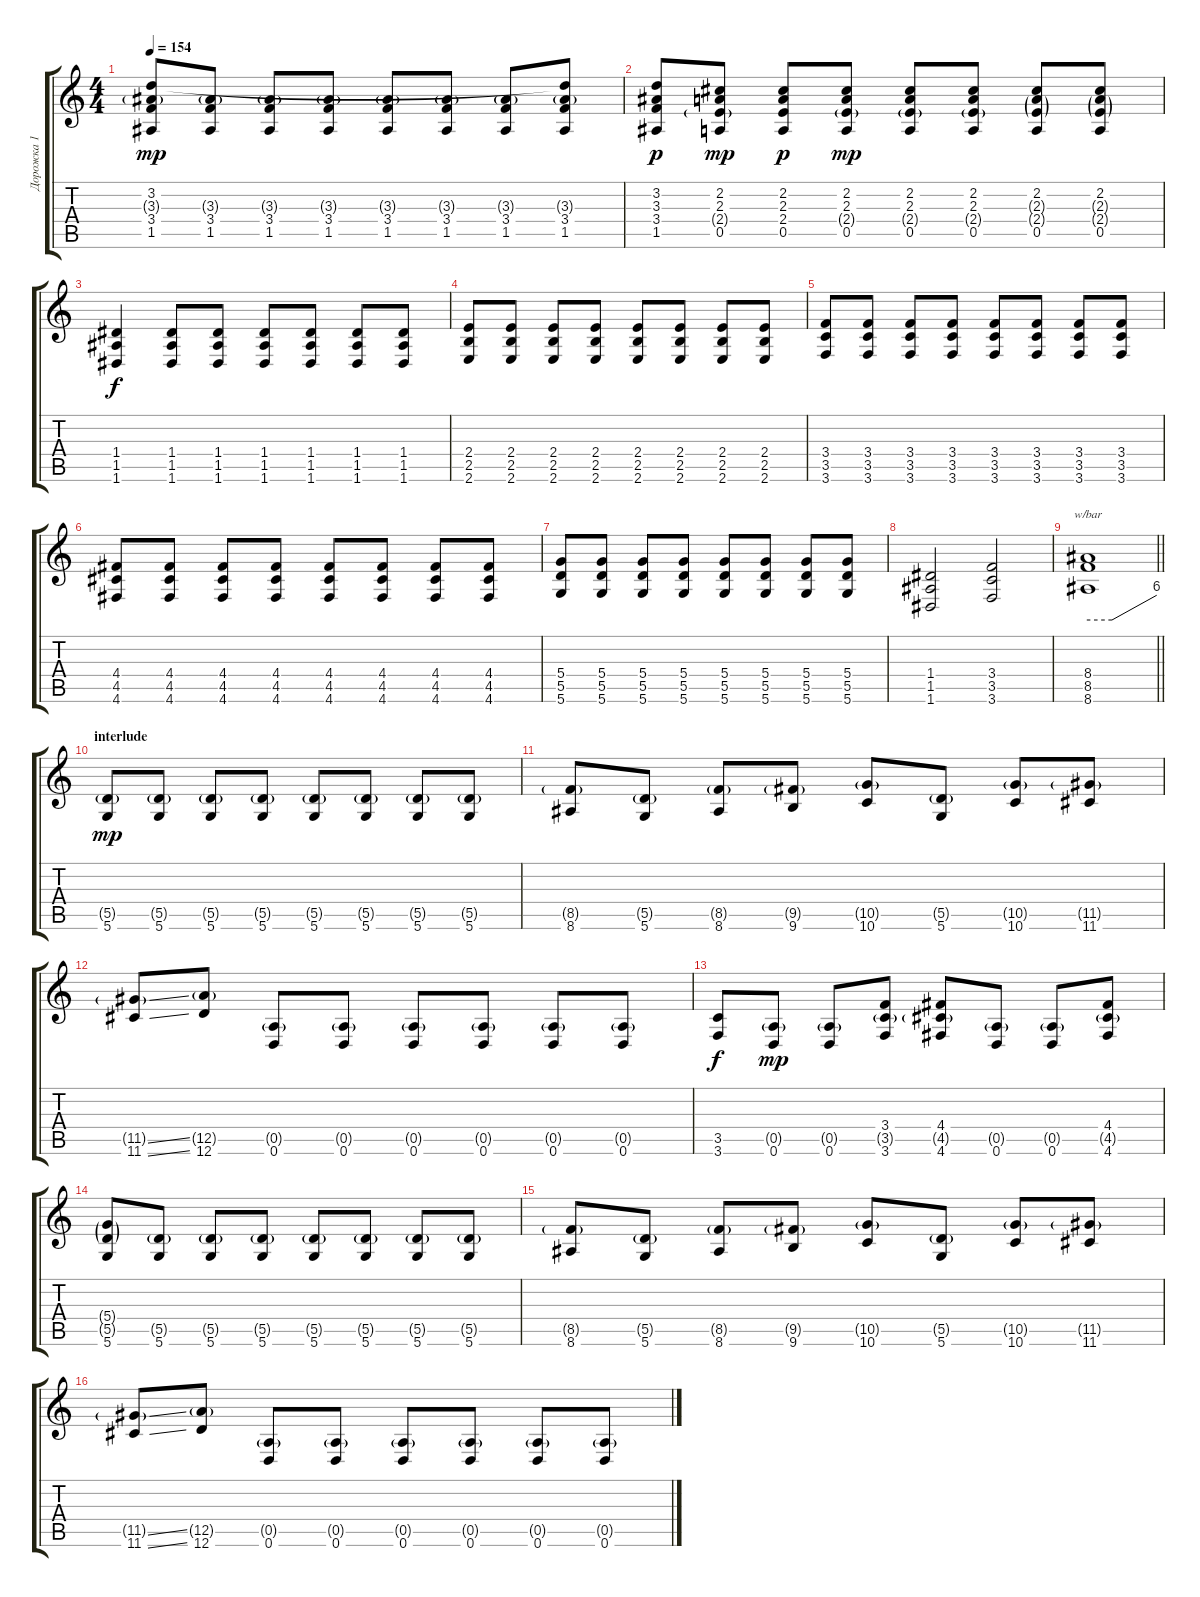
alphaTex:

\track ("Дорожка 1" "Дорожка 1") {instrument distortionguitar}
\staff {score tabs}
\tuning (E4 B3 G3 D3 A2 D2) {hide}
\ts (4 4)
\tempo 154
\clef g2
\ks c
(3.2 3.3{g} 3.4 1.5).8{dy mp} (3.3{g} 3.4 1.5).8 (3.3{g} 3.4 1.5).8 (3.3{g} 3.4 1.5).8 (3.3{g} 3.4 1.5).8 (3.3{g} 3.4 1.5).8 (3.3{g} 3.4 1.5).8 (3.2{t} 3.3{g} 3.4 1.5).8 |
(3.2 3.3 3.4 1.5).8{dy p} (2.2 2.3 2.4{g} 0.5).8{dy mp} (2.2 2.3 2.4 0.5).8{dy p} (2.2 2.3 2.4{g} 0.5).8{dy mp} (2.2 2.3 2.4{g} 0.5).8 (2.2 2.3 2.4{g} 0.5).8 (2.2 2.3{g} 2.4{g} 0.5).8 (2.2 2.3{g} 2.4{g} 0.5).8 |
(1.4 1.5 1.6).4{dy f} (1.4 1.5 1.6).8 (1.4 1.5 1.6).8 (1.4 1.5 1.6).8 (1.4 1.5 1.6).8 (1.4 1.5 1.6).8 (1.4 1.5 1.6).8 |
(2.4 2.5 2.6).8 (2.4 2.5 2.6).8 (2.4 2.5 2.6).8 (2.4 2.5 2.6).8 (2.4 2.5 2.6).8 (2.4 2.5 2.6).8 (2.4 2.5 2.6).8 (2.4 2.5 2.6).8 |
(3.4 3.5 3.6).8 (3.4 3.5 3.6).8 (3.4 3.5 3.6).8 (3.4 3.5 3.6).8 (3.4 3.5 3.6).8 (3.4 3.5 3.6).8 (3.4 3.5 3.6).8 (3.4 3.5 3.6).8 |
(4.4 4.5 4.6).8 (4.4 4.5 4.6).8 (4.4 4.5 4.6).8 (4.4 4.5 4.6).8 (4.4 4.5 4.6).8 (4.4 4.5 4.6).8 (4.4 4.5 4.6).8 (4.4 4.5 4.6).8 |
(5.4 5.5 5.6).8 (5.4 5.5 5.6).8 (5.4 5.5 5.6).8 (5.4 5.5 5.6).8 (5.4 5.5 5.6).8 (5.4 5.5 5.6).8 (5.4 5.5 5.6).8 (5.4 5.5 5.6).8 |
(1.4 1.5 1.6).2 (3.4 3.5 3.6).2 |
\barLineRight lightlight
(8.4 8.5 8.6).1{tbe (custom default 0 0 21 0 60 24)} |
\section ("" "interlude")
(5.5{g} 5.6).8{dy mp} (5.5{g} 5.6).8 (5.5{g} 5.6).8 (5.5{g} 5.6).8 (5.5{g} 5.6).8 (5.5{g} 5.6).8 (5.5{g} 5.6).8 (5.5{g} 5.6).8 |
(8.5{g} 8.6).8 (5.5{g} 5.6).8 (8.5{g} 8.6).8 (9.5{g} 9.6).8 (10.5{g} 10.6).8 (5.5{g} 5.6).8 (10.5{g} 10.6).8 (11.5{g} 11.6).8 |
(11.5{ss g} 11.6{ss}).8 (12.5{g} 12.6).8 (0.5{g} 0.6).8 (0.5{g} 0.6).8 (0.5{g} 0.6).8 (0.5{g} 0.6).8 (0.5{g} 0.6).8 (0.5{g} 0.6).8 |
(3.5 3.6).8{dy f} (0.5{g} 0.6).8{dy mp} (0.5{g} 0.6).8 (3.4 3.5{g} 3.6).8 (4.4 4.5{g} 4.6).8 (0.5{g} 0.6).8 (0.5{g} 0.6).8 (4.4 4.5{g} 4.6).8 |
(5.4{g} 5.5{g} 5.6).8 (5.5{g} 5.6).8 (5.5{g} 5.6).8 (5.5{g} 5.6).8 (5.5{g} 5.6).8 (5.5{g} 5.6).8 (5.5{g} 5.6).8 (5.5{g} 5.6).8 |
(8.5{g} 8.6).8 (5.5{g} 5.6).8 (8.5{g} 8.6).8 (9.5{g} 9.6).8 (10.5{g} 10.6).8 (5.5{g} 5.6).8 (10.5{g} 10.6).8 (11.5{g} 11.6).8 |
(11.5{ss g} 11.6{ss}).8 (12.5{g} 12.6).8 (0.5{g} 0.6).8 (0.5{g} 0.6).8 (0.5{g} 0.6).8 (0.5{g} 0.6).8 (0.5{g} 0.6).8 (0.5{g} 0.6).8
